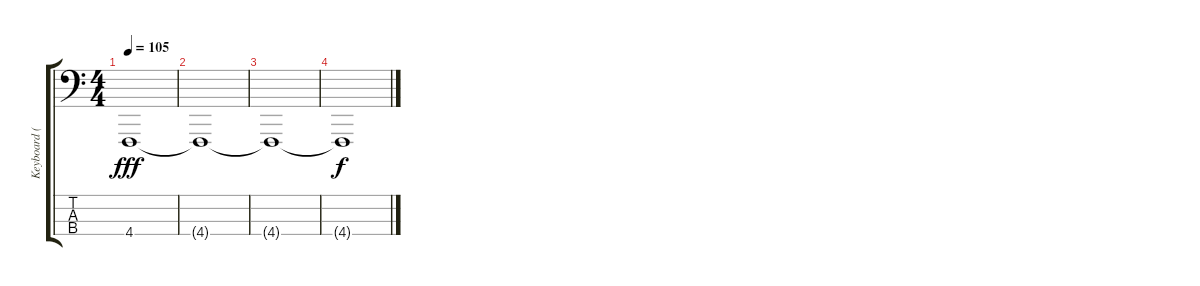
\track ("Keyboard (Low 2)" "Keyboard (") {instrument lead5charang}
\staff {score tabs}
\tuning (Gb2 Db2 Ab1 Db1) {hide}
\ts (4 4)
\tempo 105
\clef f4
\ks c
4.4.1{dy fff} |
4.4{t}.1{volume 0} |
4.4{t}.1 |
4.4{t}.1{dy f}
